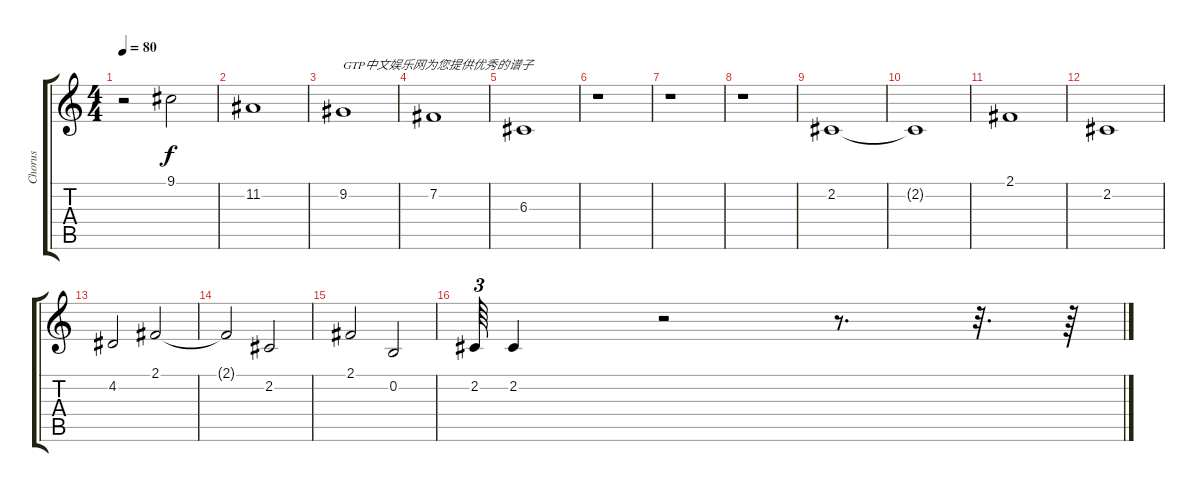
\track ("Chorus" "Chorus") {instrument pad2warm}
\staff {score tabs}
\tuning (E4 B3 G3 D3 A2 E2) {hide}
\ts (4 4)
\tempo 80
\clef g2
\ks c
r.2{dy f instrument pad2warm} 9.1.2 |
11.2.1 |
9.2.1{txt "GTP中文娱乐网为您提供优秀的谱子"} |
7.2.1 |
6.3.1 |
r.1 |
r.1 |
r.1 |
2.2.1 |
2.2{t}.1 |
2.1.1 |
2.2.1 |
4.2.2 2.1.2 |
2.1{t}.2 2.2.2 |
2.1.2 0.2.2 |
2.2.64{tu (3 2)} 2.2.4 r.2 r.8{d} r.32{d} r.64
